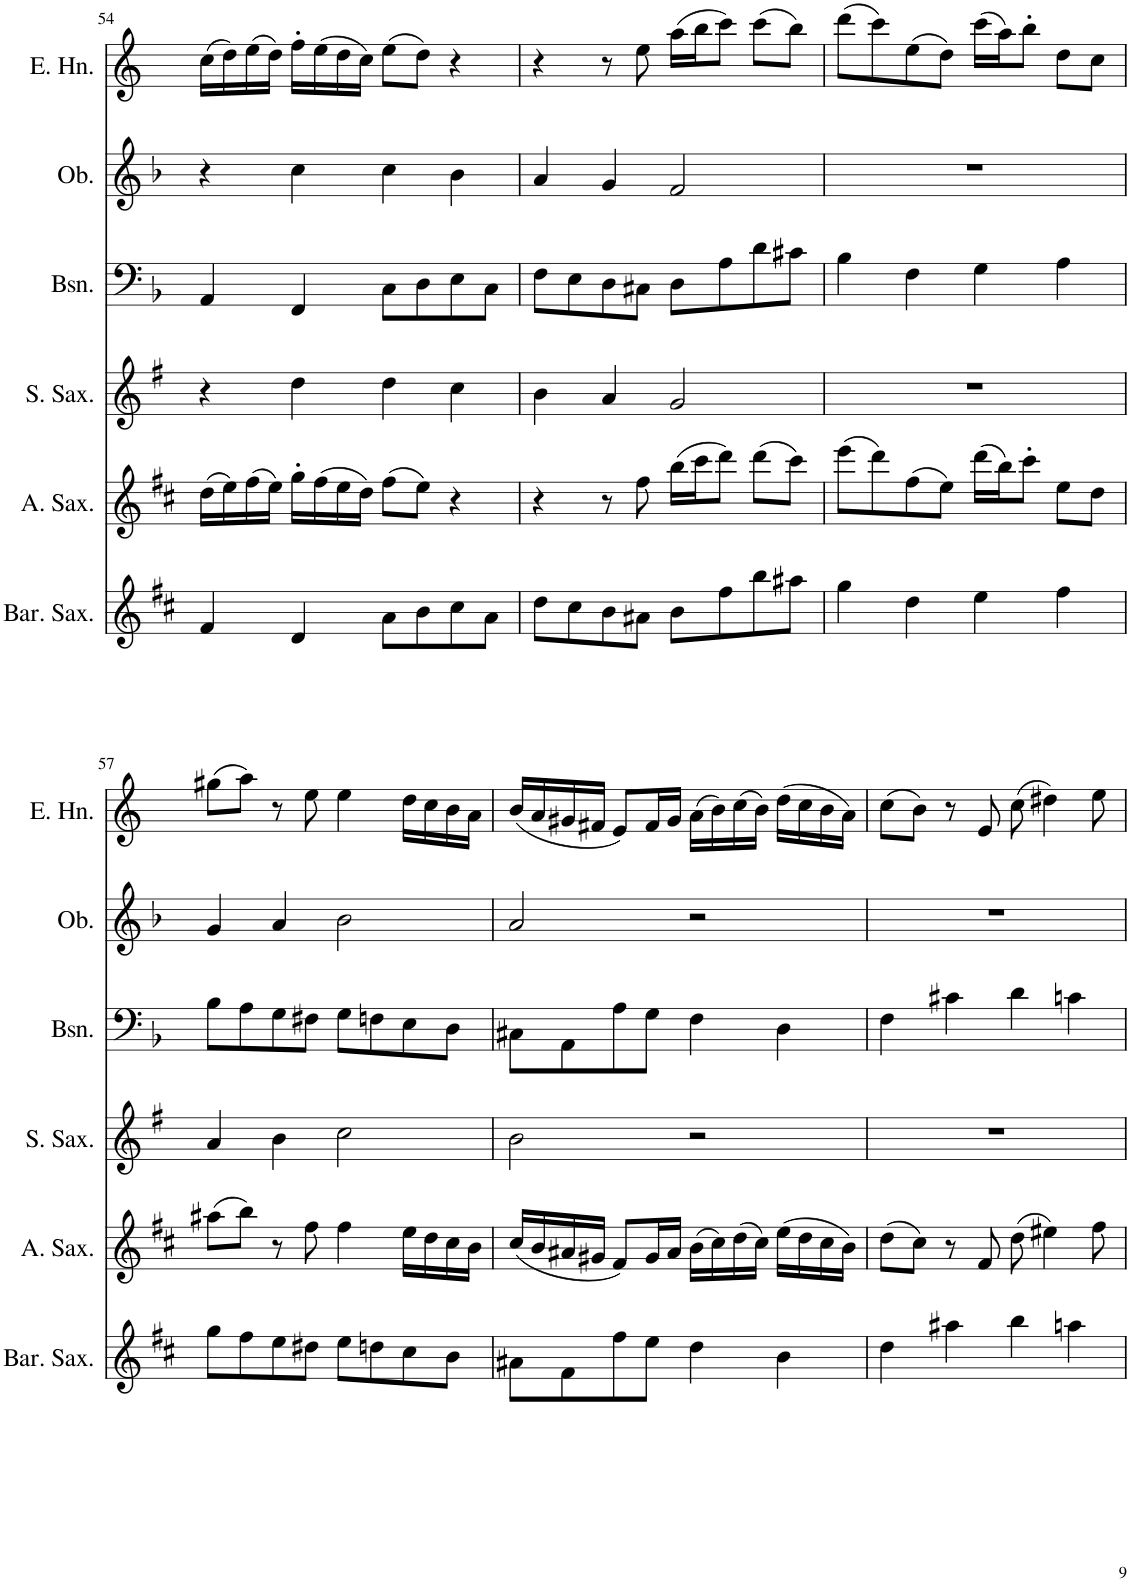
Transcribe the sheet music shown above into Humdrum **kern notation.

**kern	**kern	**kern	**kern	**kern	**kern
*part6	*part5	*part4	*part3	*part2	*part1
*staff6	*staff5	*staff4	*staff3	*staff2	*staff1
*I"Baritone Saxophone	*I"Alto Saxophone	*I"Soprano Saxophone	*I"Bassoon	*I"Oboe	*I"English Horn
*I'Bar. Sax.	*I'A. Sax.	*I'S. Sax.	*I'Bsn.	*I'Ob.	*I'E. Hn.
!!LO:PB:g=z
*clefG2	*clefG2	*clefG2	*clefF4	*clefG2	*clefG2
*Trd12c21	*Trd5c9	*Trd1c2	*	*	*Trd4c7
*k[f#c#]	*k[f#c#]	*k[f#]	*k[b-]	*k[b-]	*k[]
*M4/4	*M4/4	*M4/4	*M4/4	*M4/4	*M4/4
*met(c)	*met(c)	*met(c)	*met(c)	*met(c)	*met(c)
=54	=54	=54	=54	=54	=54
4f#/	(16dd\LL	4r	4AA/	4r	(16cc\LL
.	16ee\)	.	.	.	16dd\)
.	(16ff#\	.	.	.	(16ee\
.	16ee\JJ)	.	.	.	16dd\JJ)
4d/	16gg'\LL	4dd\	4FF/	4cc\	16ff'\LL
.	(16ff#\	.	.	.	(16ee\
.	16ee\	.	.	.	16dd\
.	16dd\JJ)	.	.	.	16cc\JJ)
8a\L	(8ff#\L	4dd\	8C\L	4cc\	(8ee\L
8b\	8ee\J)	.	8D\	.	8dd\J)
8cc#\	4r	4cc\	8E\	4b-\	4r
8a\J	.	.	8C\J	.	.
=55	=55	=55	=55	=55	=55
8dd\L	4r	4b\	8F\L	4a/	4r
8cc#\	.	.	8E\	.	.
8b\	8r	4a/	8D\	4g/	8r
8a#X\J	8ff#\	.	8C#X\J	.	8ee\
8b\L	(16bb\LL	2g/	8D\L	2f/	(16aa\LL
.	16ccc#\J	.	.	.	16bb\J
8ff#\	8ddd\J)	.	8A\	.	8ccc\J)
8bb\	(8ddd\L	.	8d\	.	(8ccc\L
8aa#X\J	8ccc#\J)	.	8c#X\J	.	8bb\J)
=56	=56	=56	=56	=56	=56
4gg\	(8eee\L	1r	4B-\	1r	(8ddd\L
.	8ddd\)	.	.	.	8ccc\)
4dd\	(8ff#\	.	4F\	.	(8ee\
.	8ee\J)	.	.	.	8dd\J)
4ee\	(16ddd\LL	.	4G\	.	(16ccc\LL
.	16bb\J)	.	.	.	16aa\J)
.	8ccc#'\J	.	.	.	8bb'\J
4ff#\	8ee\L	.	4A\	.	8dd\L
.	8dd\J	.	.	.	8cc\J
!!LO:LB:g=z
=57	=57	=57	=57	=57	=57
8gg\L	(8aa#X\L	4a/	8B-\L	4g/	(8gg#X\L
8ff#\	8bb\J)	.	8A\	.	8aa\J)
8ee\	8r	4b\	8G\	4a/	8r
8dd#X\J	8ff#\	.	8F#X\J	.	8ee\
8ee\L	4ff#\	2cc\	8G\L	2b-\	4ee\
8ddn\	.	.	8Fn\	.	.
8cc#\	16ee\LL	.	8E\	.	16dd\LL
.	16dd\	.	.	.	16cc\
8b\J	16cc#\	.	8D\J	.	16b\
.	16b\JJ	.	.	.	16a\JJ
=58	=58	=58	=58	=58	=58
8a#X\L	(16cc#/LL	2b\	8C#X\L	2a/	(16b/LL
.	16b/	.	.	.	16a/
8f#\	16a#X/	.	8AA\	.	16g#X/
.	16g#X/JJ	.	.	.	16f#X/JJ
8ff#\	8f#/L)	.	8A\	.	8e/L)
8ee\J	16g#/L	.	8G\J	.	16f#/L
.	16a#/JJ	.	.	.	16g#/JJ
4dd\	(16b\LL	2r	4F\	2r	(16a\LL
.	16cc#\)	.	.	.	16b\)
.	(16dd\	.	.	.	(16cc\
.	16cc#\JJ)	.	.	.	16b\JJ)
4b\	(16ee\LL	.	4D\	.	(16dd\LL
.	16dd\	.	.	.	16cc\
.	16cc#\	.	.	.	16b\
.	16b\JJ)	.	.	.	16a\JJ)
=59	=59	=59	=59	=59	=59
4dd\	(8dd\L	1r	4F\	1r	(8cc\L
.	8cc#\J)	.	.	.	8b\J)
4aa#X\	8r	.	4c#X\	.	8r
.	8f#/	.	.	.	8e/
4bb\	(8dd\	.	4d\	.	(8cc\
.	4ee#X\)	.	.	.	4dd#X\)
4aan\	.	.	4cn\	.	.
.	8ff#\	.	.	.	8ee\
=	=	=	=	=	=
*-	*-	*-	*-	*-	*-
